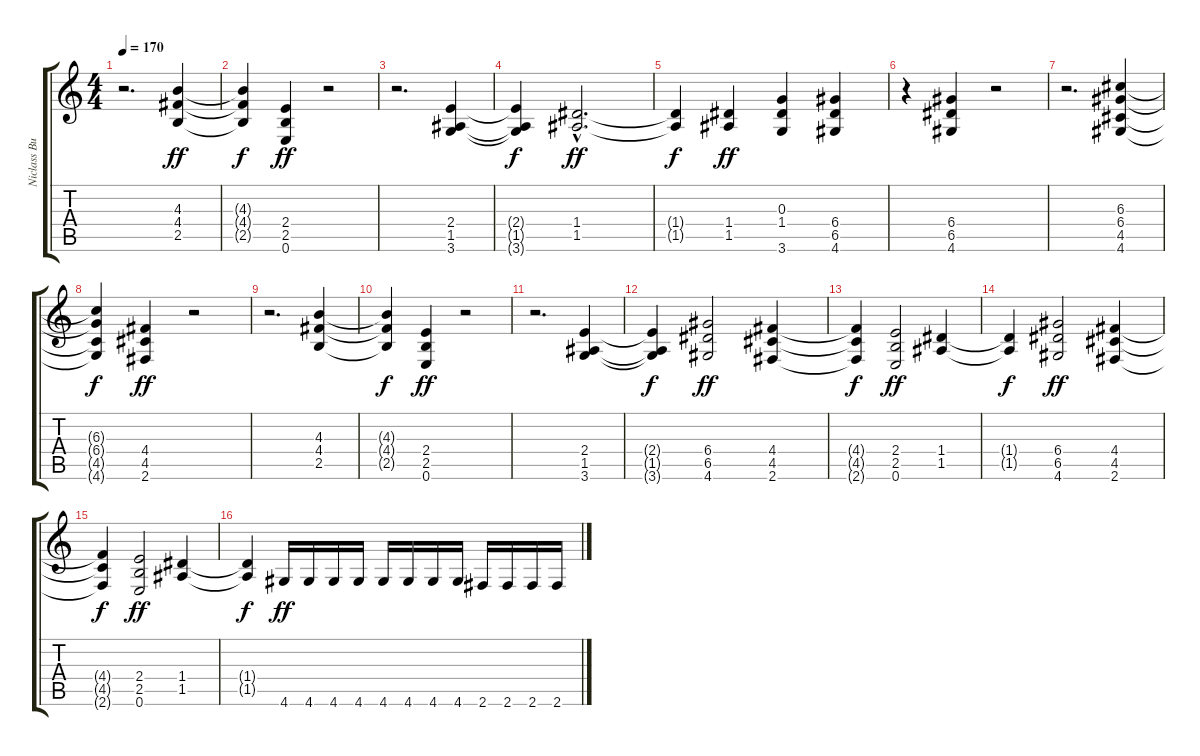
\track ("Niclass Buss " "Niclass Bu") {instrument overdrivenguitar}
\staff {score tabs}
\tuning (E4 B3 G3 D3 A2 E2) {hide}
\ts (4 4)
\tempo 170
\clef g2
\ks c
r.2{d dy ff} (4.3 4.4 2.5).4 |
(4.3{t} 4.4{t} 2.5{t}).4{dy f} (2.4 2.5 0.6).4{dy ff} r.2 |
r.2{d} (2.4 1.5 3.6).4 |
(2.4{t} 1.5{t} 3.6{t}).4{dy f} (1.4{hac} 1.5{hac}).2{d dy ff} |
(1.4{t} 1.5{t}).4{dy f} (1.4 1.5).4{dy ff} (0.3 1.4 3.6).4 (6.4 6.5 4.6).4 |
r.4 (6.4 6.5 4.6).4 r.2 |
r.2{d} (6.3 6.4 4.5 4.6).4 |
(6.3{t} 6.4{t} 4.5{t} 4.6{t}).4{dy f} (4.4 4.5 2.6).4{dy ff} r.2 |
r.2{d} (4.3 4.4 2.5).4 |
(4.3{t} 4.4{t} 2.5{t}).4{dy f} (2.4 2.5 0.6).4{dy ff} r.2 |
r.2{d} (2.4 1.5 3.6).4 |
(2.4{t} 1.5{t} 3.6{t}).4{dy f} (6.4 6.5 4.6).2{dy ff} (4.4 4.5 2.6).4 |
(4.4{t} 4.5{t} 2.6{t}).4{dy f} (2.4 2.5 0.6).2{dy ff} (1.4 1.5).4 |
(1.4{t} 1.5{t}).4{dy f} (6.4 6.5 4.6).2{dy ff} (4.4 4.5 2.6).4 |
(4.4{t} 4.5{t} 2.6{t}).4{dy f} (2.4 2.5 0.6).2{dy ff} (1.4 1.5).4 |
(1.4{t} 1.5{t}).4{dy f} 4.6.16{dy ff} 4.6.16 4.6.16 4.6.16 4.6.16 4.6.16 4.6.16 4.6.16 2.6.16 2.6.16 2.6.16 2.6.16
